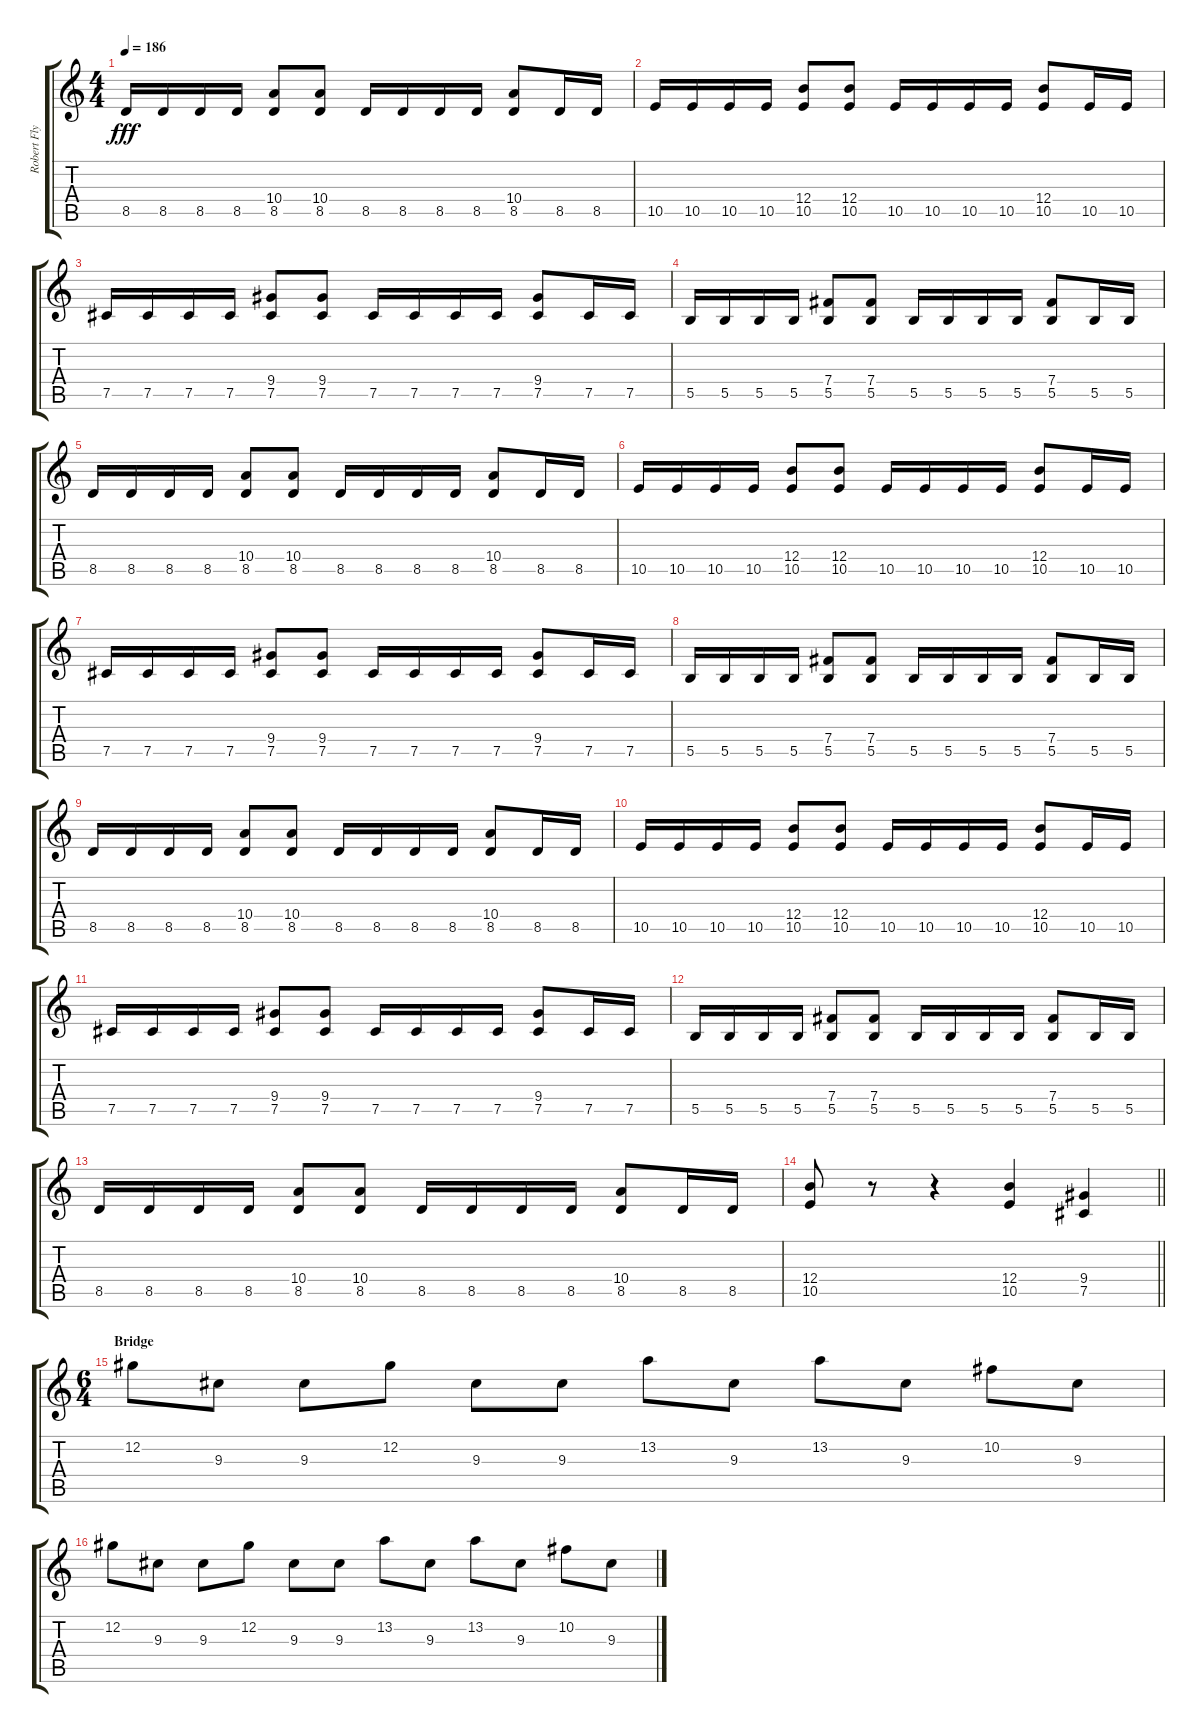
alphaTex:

\track ("Robert Flynn" "Robert Fly") {instrument distortionguitar}
\staff {score tabs}
\tuning (Db4 Ab3 E3 B2 Gb2 B1) {hide}
\ts (4 4)
\tempo 186
\clef g2
\ks c
8.5.16{dy fff} 8.5.16 8.5.16 8.5.16 (10.4 8.5).8 (10.4 8.5).8 8.5.16 8.5.16 8.5.16 8.5.16 (10.4 8.5).8 8.5.16 8.5.16 |
10.5.16 10.5.16 10.5.16 10.5.16 (12.4 10.5).8 (12.4 10.5).8 10.5.16 10.5.16 10.5.16 10.5.16 (12.4 10.5).8 10.5.16 10.5.16 |
7.5.16 7.5.16 7.5.16 7.5.16 (9.4 7.5).8 (9.4 7.5).8 7.5.16 7.5.16 7.5.16 7.5.16 (9.4 7.5).8 7.5.16 7.5.16 |
5.5.16 5.5.16 5.5.16 5.5.16 (7.4 5.5).8 (7.4 5.5).8 5.5.16 5.5.16 5.5.16 5.5.16 (7.4 5.5).8 5.5.16 5.5.16 |
8.5.16 8.5.16 8.5.16 8.5.16 (10.4 8.5).8 (10.4 8.5).8 8.5.16 8.5.16 8.5.16 8.5.16 (10.4 8.5).8 8.5.16 8.5.16 |
10.5.16 10.5.16 10.5.16 10.5.16 (12.4 10.5).8 (12.4 10.5).8 10.5.16 10.5.16 10.5.16 10.5.16 (12.4 10.5).8 10.5.16 10.5.16 |
7.5.16 7.5.16 7.5.16 7.5.16 (9.4 7.5).8 (9.4 7.5).8 7.5.16 7.5.16 7.5.16 7.5.16 (9.4 7.5).8 7.5.16 7.5.16 |
5.5.16 5.5.16 5.5.16 5.5.16 (7.4 5.5).8 (7.4 5.5).8 5.5.16 5.5.16 5.5.16 5.5.16 (7.4 5.5).8 5.5.16 5.5.16 |
8.5.16 8.5.16 8.5.16 8.5.16 (10.4 8.5).8 (10.4 8.5).8 8.5.16 8.5.16 8.5.16 8.5.16 (10.4 8.5).8 8.5.16 8.5.16 |
10.5.16 10.5.16 10.5.16 10.5.16 (12.4 10.5).8 (12.4 10.5).8 10.5.16 10.5.16 10.5.16 10.5.16 (12.4 10.5).8 10.5.16 10.5.16 |
7.5.16 7.5.16 7.5.16 7.5.16 (9.4 7.5).8 (9.4 7.5).8 7.5.16 7.5.16 7.5.16 7.5.16 (9.4 7.5).8 7.5.16 7.5.16 |
5.5.16 5.5.16 5.5.16 5.5.16 (7.4 5.5).8 (7.4 5.5).8 5.5.16 5.5.16 5.5.16 5.5.16 (7.4 5.5).8 5.5.16 5.5.16 |
8.5.16 8.5.16 8.5.16 8.5.16 (10.4 8.5).8 (10.4 8.5).8 8.5.16 8.5.16 8.5.16 8.5.16 (10.4 8.5).8 8.5.16 8.5.16 |
\barLineRight lightlight
(12.4 10.5).8 r.8 r.4 (12.4 10.5).4 (9.4 7.5).4 |
\ts (6 4)
\section ("" "Bridge")
12.2.8 9.3.8 9.3.8 12.2.8 9.3.8 9.3.8 13.2.8 9.3.8 13.2.8 9.3.8 10.2.8 9.3.8 |
12.2.8 9.3.8 9.3.8 12.2.8 9.3.8 9.3.8 13.2.8 9.3.8 13.2.8 9.3.8 10.2.8 9.3.8
